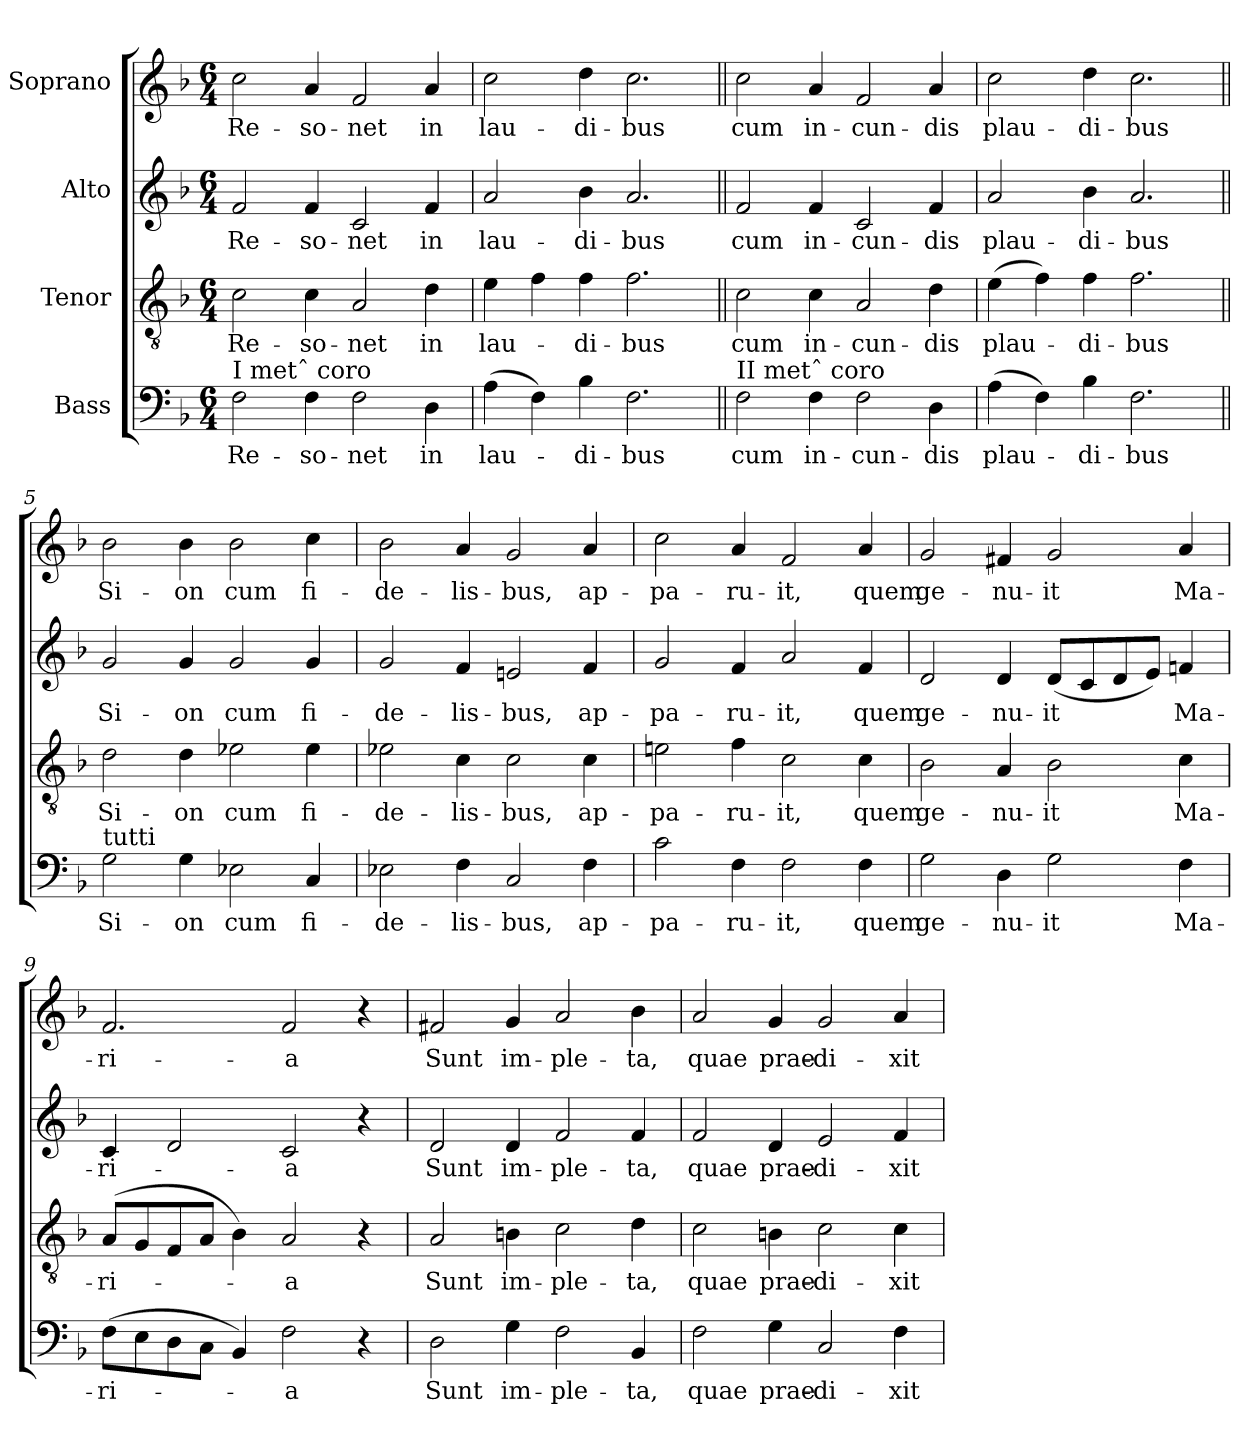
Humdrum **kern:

**kern	**text	**kern	**text	**kern	**text	**kern	**text
*part4	*part4	*part3	*part3	*part2	*part2	*part1	*part1
*staff4	*staff4	*staff3	*staff3	*staff2	*staff2	*staff1	*staff1
*I"Bass	*	*I"Tenor	*	*I"Alto	*	*I"Soprano	*
*clefF4	*	*clefGv2	*	*clefG2	*	*clefG2	*
*k[b-]	*	*k[b-]	*	*k[b-]	*	*k[b-]	*
*F:	*	*F:	*	*F:	*	*F:	*
*M6/4	*	*M6/4	*	*M6/4	*	*M6/4	*
=1	=1	=1	=1	=1	=1	=1	=1
!LO:TX:a:t=I metˆ coro	!	!	!	!	!	!	!
2F\	Re-	2c\	Re-	2f/	Re-	2cc\	Re-
4F\	-so-	4c\	-so-	4f/	-so-	4a/	-so-
2F\	-net	2A/	-net	2c/	-net	2f/	-net
4D\	in	4d\	in	4f/	in	4a/	in
=2	=2	=2	=2	=2	=2	=2	=2
(4A\	lau-	4e\	lau-	2a/	lau-	2cc\	lau-
4F\)	.	4f\	.	.	.	.	.
4B-\	-di-	4f\	-di-	4b-\	-di-	4dd\	-di-
2.F\	-bus	2.f\	-bus	2.a/	-bus	2.cc\	-bus
=3||	=3||	=3||	=3||	=3||	=3||	=3||	=3||
!LO:TX:a:t=II metˆ coro	!	!	!	!	!	!	!
2F\	cum	2c\	cum	2f/	cum	2cc\	cum
4F\	-in-	4c\	in-	4f/	-in-	4a/	in-
2F\	-cun-	2A/	-cun-	2c/	-cun-	2f/	-cun-
4D\	dis	4d\	-dis	4f/	dis	4a/	-dis
=4	=4	=4	=4	=4	=4	=4	=4
(4A\	-plau-	(4e\	plau-	2a/	-plau-	2cc\	plau-
4F\)	.	4f\)	.	.	.	.	.
4B-\	-di-	4f\	-di-	4b-\	-di-	4dd\	-di-
2.F\	bus	2.f\	-bus	2.a/	bus	2.cc\	-bus
=5||	=5||	=5||	=5||	=5||	=5||	=5||	=5||
!LO:TX:a:t=tutti	!	!	!	!	!	!	!
2G\	Si-	2d\	Si-	2g/	Si-	2b-\	Si-
4G\	-on	4d\	-on	4g/	-on	4b-\	-on
2E-X\	cum	2e-X\	cum	2g/	cum	2b-\	cum
4C/	fi-	4e-\	fi-	4g/	fi-	4cc\	fi-
!!LO:LB:g=z
=6	=6	=6	=6	=6	=6	=6	=6
2E-X\	-de-	2e-X\	-de-	2g/	-de-	2b-\	-de-
4F\	-lis-	4c\	-lis-	4f/	-lis-	4a/	-lis-
2C/	-bus,	2c\	-bus,	2en/	-bus,	2g/	-bus,
4F\	ap-	4c\	ap-	4f/	ap-	4a/	ap-
=7	=7	=7	=7	=7	=7	=7	=7
2c\	-pa-	2en\	-pa-	2g/	-pa-	2cc\	-pa-
4F\	-ru-	4f\	-ru-	4f/	-ru-	4a/	-ru-
2F\	-it,	2c\	-it,	2a/	-it,	2f/	-it,
4F\	quem	4c\	quem	4f/	quem	4a/	quem
=8	=8	=8	=8	=8	=8	=8	=8
2G\	ge-	2B-\	ge-	2d/	ge-	2g/	ge-
4D\	-nu-	4A/	-nu-	4d/	-nu-	4f#X/	-nu-
2G\	-it	2B-\	-it	(8d/L	-it	2g/	-it
.	.	.	.	8c/	.	.	.
.	.	.	.	8d/	.	.	.
.	.	.	.	8e/J)	.	.	.
4F\	Ma-	4c\	Ma-	4fn/	Ma-	4a/	Ma-
=9	=9	=9	=9	=9	=9	=9	=9
(8F\L	-ri-	(8A/L	-ri-	4c/	-ri-	2.f/	-ri-
8E\	.	8G/	.	.	.	.	.
8D\	.	8F/	.	2d/	.	.	.
8C\J	.	8A/J	.	.	.	.	.
4BB-/)	.	4B-\)	.	.	.	.	.
2F\	-a	2A/	-a	2c/	-a	2f/	-a
4r	.	4r	.	4r	.	4r	.
=10	=10	=10	=10	=10	=10	=10	=10
2D\	Sunt	2A/	Sunt	2d/	Sunt	2f#X/	Sunt
4G\	im-	4Bn\	im-	4d/	im-	4g/	im-
2F\	-ple-	2c\	-ple-	2f/	-ple-	2a/	-ple-
4BB-/	-ta,	4d\	-ta,	4f/	-ta,	4b-\	-ta,
!!LO:LB:g=z
=11	=11	=11	=11	=11	=11	=11	=11
2F\	quae	2c\	quae	2f/	quae	2a/	quae
4G\	prae-	4Bn\	prae-	4d/	prae-	4g/	prae-
2C/	-di-	2c\	-di-	2e/	-di-	2g/	-di-
4F\	-xit	4c\	-xit	4f/	-xit	4a/	-xit
=	=	=	=	=	=	=	=
*-	*-	*-	*-	*-	*-	*-	*-
